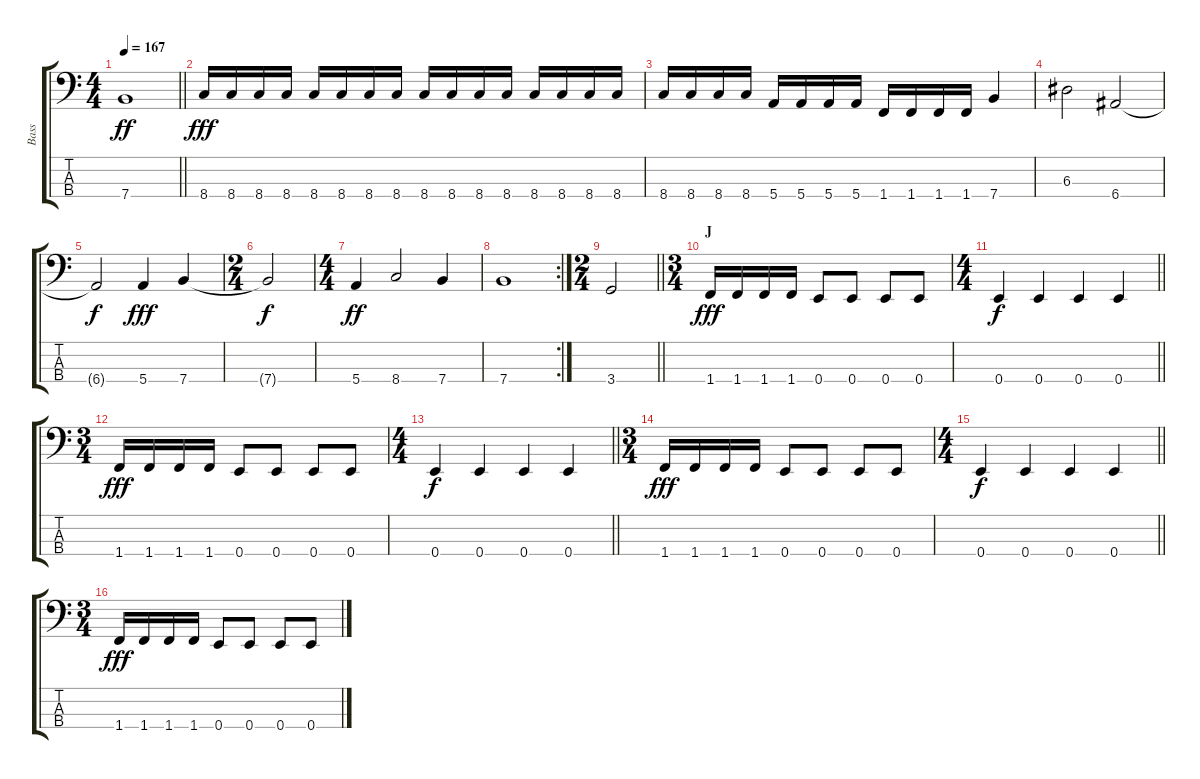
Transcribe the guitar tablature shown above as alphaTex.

\track ("Bass" "Bass") {instrument electricbassfinger}
\staff {score tabs}
\tuning (G2 D2 A1 E1) {hide}
\ts (4 4)
\tempo 167
\clef f4
\barLineRight lightlight
\ks c
7.4.1{dy ff} |
\section ("" "")
8.4.16{dy fff} 8.4.16 8.4.16 8.4.16 8.4.16 8.4.16 8.4.16 8.4.16 8.4.16 8.4.16 8.4.16 8.4.16 8.4.16 8.4.16 8.4.16 8.4.16 |
8.4.16 8.4.16 8.4.16 8.4.16 5.4.16 5.4.16 5.4.16 5.4.16 1.4.16 1.4.16 1.4.16 1.4.16 7.4.4 |
6.3.2 6.4.2 |
6.4{t}.2{dy f} 5.4.4{dy fff} 7.4.4 |
\ts (2 4)
7.4{t}.2{dy f} |
\ts (4 4)
5.4.4{dy ff} 8.4.2 7.4.4 |
\rc 2
7.4.1 |
\ts (2 4)
\barLineRight lightlight
3.4.2 |
\ts (3 4)
\section ("" "J")
1.4.16{dy fff} 1.4.16 1.4.16 1.4.16 0.4.8 0.4.8 0.4.8 0.4.8 |
\ts (4 4)
\barLineRight lightlight
0.4.4{dy f} 0.4.4 0.4.4 0.4.4 |
\ts (3 4)
\section ("" "")
1.4.16{dy fff} 1.4.16 1.4.16 1.4.16 0.4.8 0.4.8 0.4.8 0.4.8 |
\ts (4 4)
\barLineRight lightlight
0.4.4{dy f} 0.4.4 0.4.4 0.4.4 |
\ts (3 4)
\section ("" "")
1.4.16{dy fff} 1.4.16 1.4.16 1.4.16 0.4.8 0.4.8 0.4.8 0.4.8 |
\ts (4 4)
\barLineRight lightlight
0.4.4{dy f} 0.4.4 0.4.4 0.4.4 |
\ts (3 4)
\section ("" "")
1.4.16{dy fff} 1.4.16 1.4.16 1.4.16 0.4.8 0.4.8 0.4.8 0.4.8
